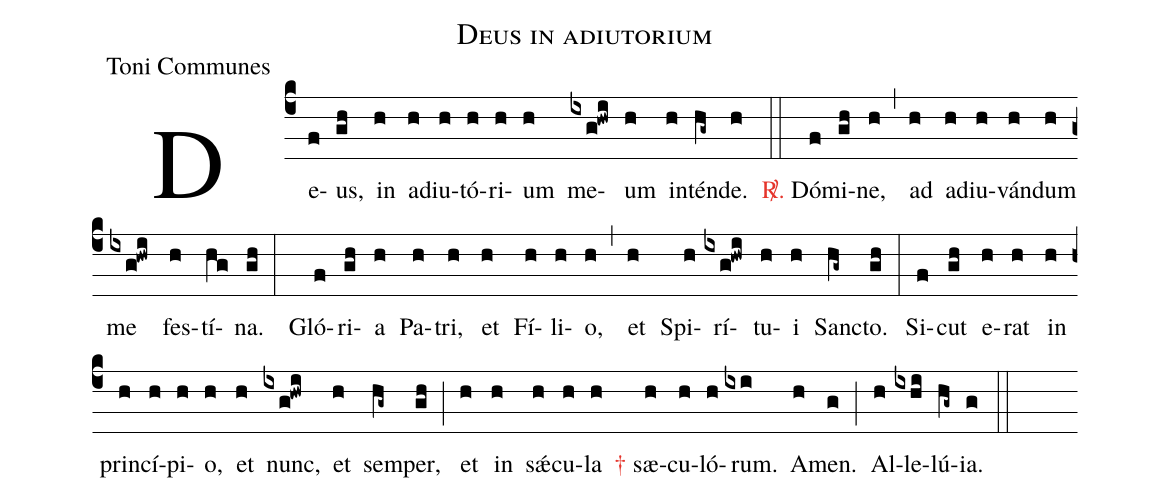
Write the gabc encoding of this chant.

name:Deus in adiutorium;
office-part:Toni Communes;
%%
(c4)De(f)us,(gh) in(h) a(h)diu(h)tó(h)ri(h)um(h) me(ixg!hwi)um(h) in(h)tén(hg~)de.(h) (::)<c><sp>R/</sp>.</c> Dó(f)mi(gh)ne,(h) (,) ad(h) ad(h)iu(h)ván(h)dum(h) me(ixg!hwi) fes(h)tí(hg)na.(gh:) Gló(f)ri(gh)a(h) Pa(h)tri,(h) et(h) Fí(h)li(h)o,(h) (,) et(h) Spi(h)rí(ixg!hwi)tu(h)i(h) Sanc(hg~)to.(gh) (:)
Si(f)cut(gh) e(h)rat(h) in(h) prin(h)cí(h)pi(h)o,(h) et(h) nunc,(ixg!hwi) et(h)
sem(hg~)per,(gh) (;) et(h) in(h) s<sp>'ae</sp>(h)cu(h)la(h) <c>†</c> sæ(h)cu(h)ló(h)rum.(ixi)
Am(h)en.(g) (;) Al(h)le(ixhi)lú(hg~)ia.(g) (::)
